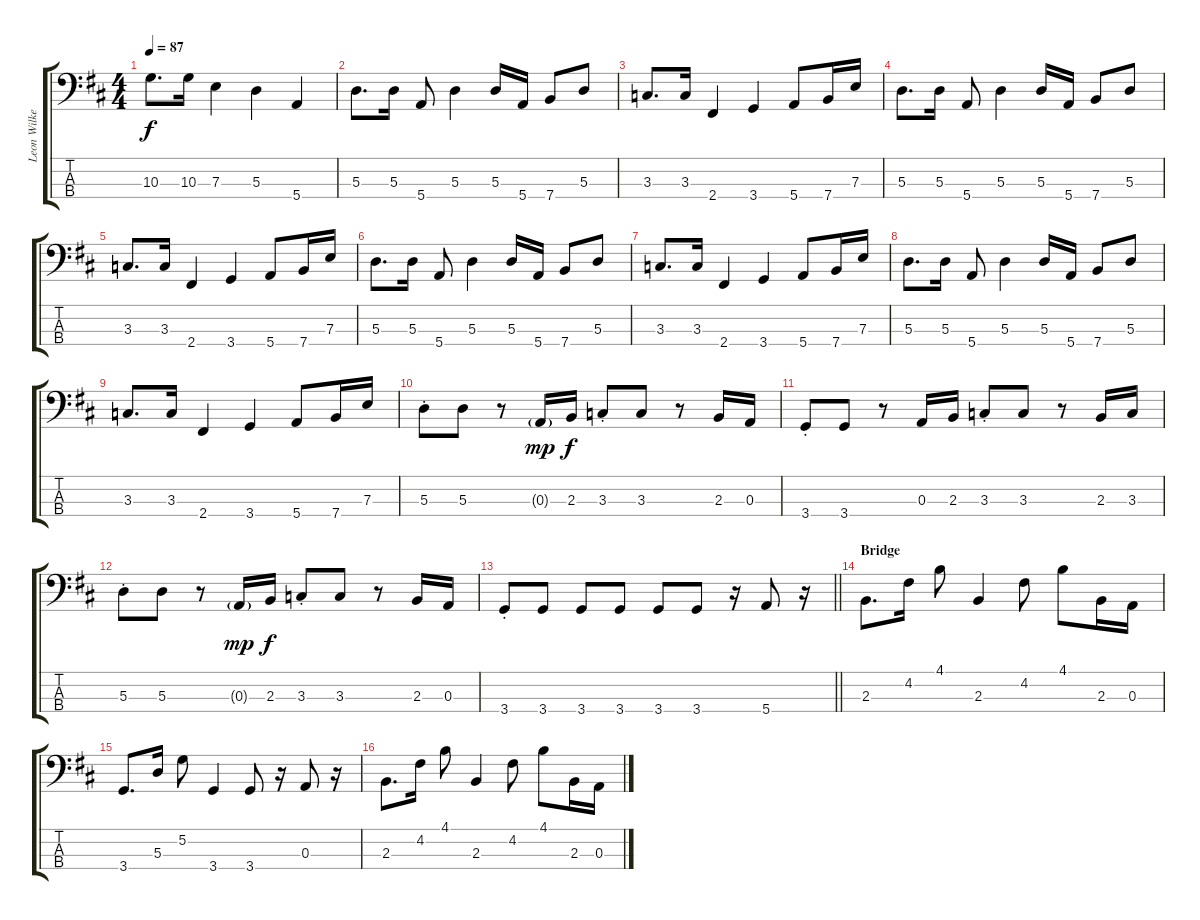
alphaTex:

\track ("Leon Wilkeson - Bass" "Leon Wilke") {instrument electricbasspick}
\staff {score tabs}
\tuning (G2 D2 A1 E1) {hide}
\ts (4 4)
\tempo 87
\clef f4
\ks d
10.3.8{d dy f} 10.3.16 7.3.4 5.3.4 5.4.4 |
5.3.8{d} 5.3.16 5.4.8 5.3.4 5.3.16 5.4.16 7.4.8 5.3.8 |
3.3.8{d} 3.3.16 2.4.4 3.4.4 5.4.8 7.4.16 7.3.16 |
5.3.8{d} 5.3.16 5.4.8 5.3.4 5.3.16 5.4.16 7.4.8 5.3.8 |
3.3.8{d} 3.3.16 2.4.4 3.4.4 5.4.8 7.4.16 7.3.16 |
5.3.8{d} 5.3.16 5.4.8 5.3.4 5.3.16 5.4.16 7.4.8 5.3.8 |
3.3.8{d} 3.3.16 2.4.4 3.4.4 5.4.8 7.4.16 7.3.16 |
5.3.8{d} 5.3.16 5.4.8 5.3.4 5.3.16 5.4.16 7.4.8 5.3.8 |
3.3.8{d} 3.3.16 2.4.4 3.4.4 5.4.8 7.4.16 7.3.16 |
5.3{st}.8 5.3.8 r.8 0.3{g}.16{dy mp} 2.3.16{dy f} 3.3{st}.8 3.3.8 r.8 2.3.16 0.3.16 |
3.4{st}.8 3.4.8 r.8 0.3.16 2.3.16 3.3{st}.8 3.3.8 r.8 2.3.16 3.3.16 |
5.3{st}.8 5.3.8 r.8 0.3{g}.16{dy mp} 2.3.16{dy f} 3.3{st}.8 3.3.8 r.8 2.3.16 0.3.16 |
\barLineRight lightlight
3.4{st}.8 3.4.8 3.4.8 3.4.8 3.4.8 3.4.8 r.16 5.4.8 r.16 |
\section ("" "Bridge")
2.3.8{d} 4.2.16 4.1.8 2.3.4 4.2.8 4.1.8 2.3.16 0.3.16 |
3.4.8{d} 5.3.16 5.2.8 3.4.4 3.4.8 r.16 0.3.8 r.16 |
2.3.8{d} 4.2.16 4.1.8 2.3.4 4.2.8 4.1.8 2.3.16 0.3.16
